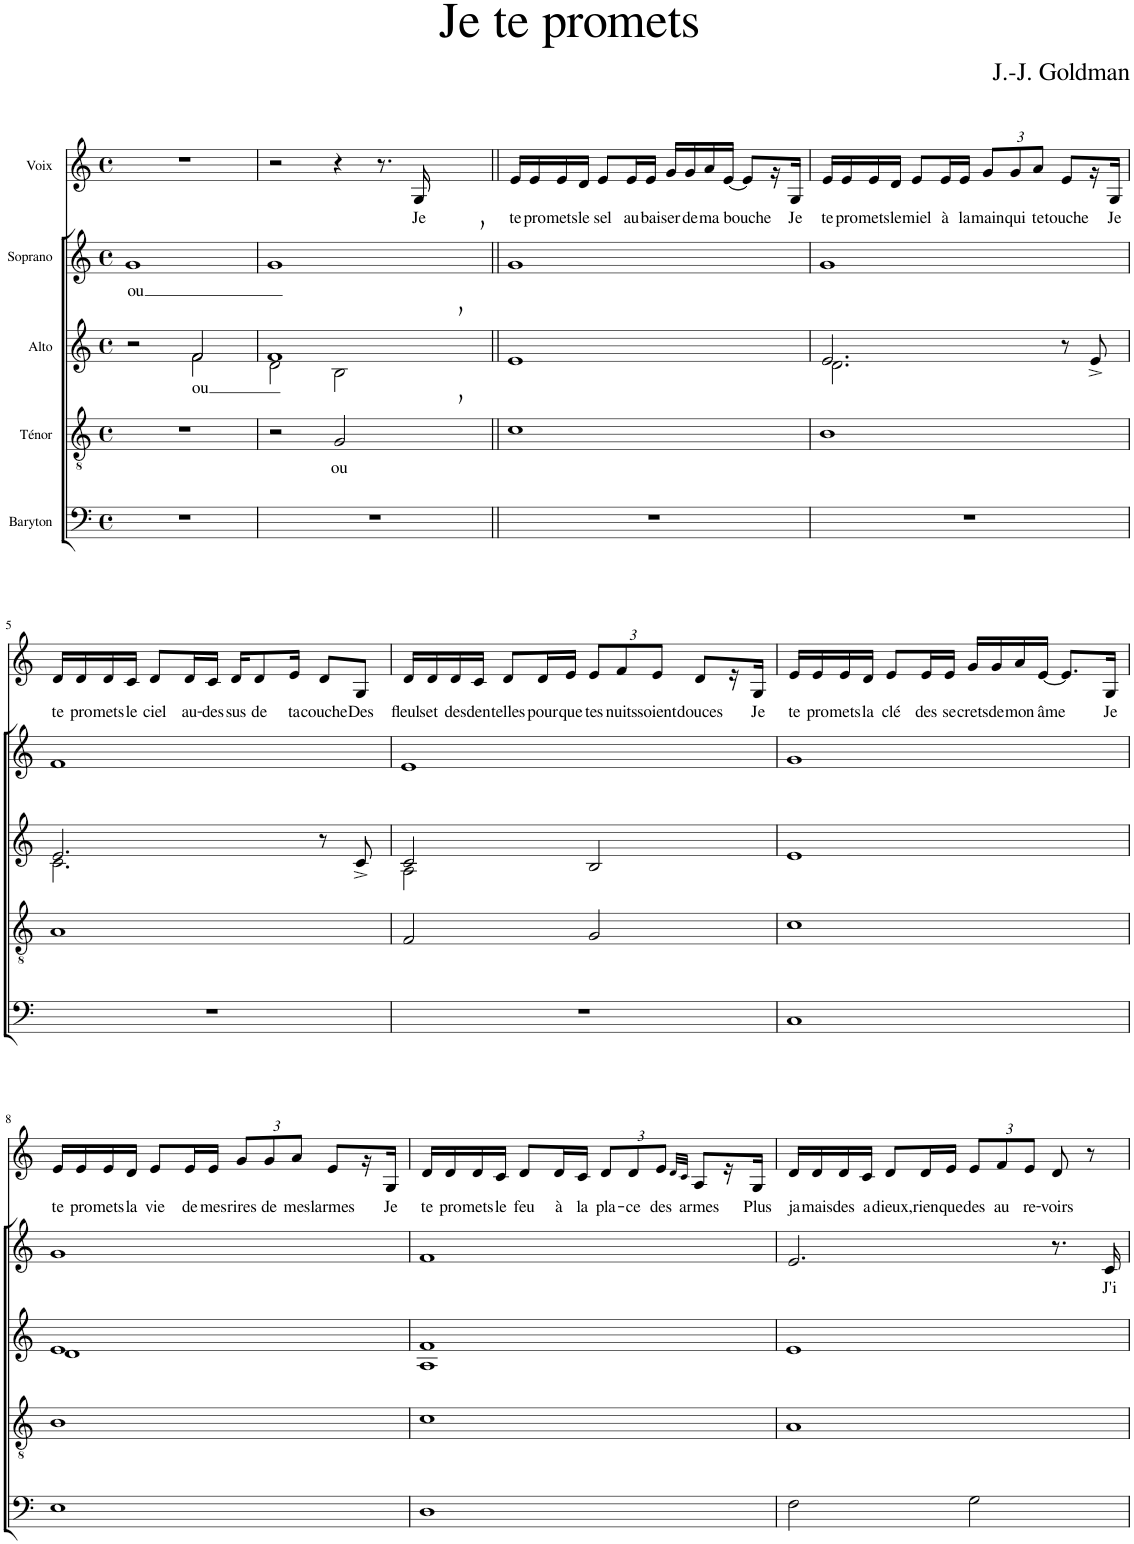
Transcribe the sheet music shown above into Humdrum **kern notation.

**kern	**kern	**text	**kern	**text	**kern	**text	**kern	**text
*part5	*part4	*part4	*part3	*part3	*part2	*part2	*part1	*part1
*staff5	*staff4	*staff4	*staff3	*staff3	*staff2	*staff2	*staff1	*staff1
*I"Baryton	*I"Ténor	*	*I"Alto	*	*I"Soprano	*	*I"Voix	*
*clefF4	*clefGv2	*	*clefG2	*	*clefG2	*	*clefG2	*
*k[]	*k[]	*	*k[]	*	*k[]	*	*k[]	*
*M4/4	*M4/4	*	*M4/4	*	*M4/4	*	*M4/4	*
*met(c)	*met(c)	*	*met(c)	*	*met(c)	*	*met(c)	*
=1	=1	=1	=1	=1	=1	=1	=1	=1
*	*	*	*^	*	*	*	*	*
!	!	!	!	!	!	!	!LO:LY:b	!	!
1r	1r	.	2r	2ryy	.	1g	ou	1r	.
!	!	!	!	!	!LO:LY:b	!	!	!	!
.	.	.	2f/	2f\	ou	.	.	.	.
=2	=2	=2	=2	=2	=2	=2	=2	=2	=2
1r	2r	.	1f,	2d\	.	1g,	.	2r	.
!	!	!LO:LY:b	!	!	!	!	!	!	!
.	2G,/	ou	.	2B\	.	.	.	4r	.
.	.	.	.	.	.	.	.	8.r	.
!	!	!	!	!	!	!	!	!	!LO:LY:b
.	.	.	.	.	.	.	.	16G/	Je
*	*	*	*v	*v	*	*	*	*	*
=3||	=3||	=3||	=3||	=3||	=3||	=3||	=3||	=3||
!	!	!	!	!	!	!	!	!LO:LY:b
1r	1c	.	1e	.	1g	.	16e/LL	te
!	!	!	!	!	!	!	!	!LO:LY:b
.	.	.	.	.	.	.	16e/	pro-
!	!	!	!	!	!	!	!	!LO:LY:b
.	.	.	.	.	.	.	16e/	-mets
!	!	!	!	!	!	!	!	!LO:LY:b
.	.	.	.	.	.	.	16d/JJ	le
!	!	!	!	!	!	!	!	!LO:LY:b
.	.	.	.	.	.	.	8e/L	sel
!	!	!	!	!	!	!	!	!LO:LY:b
.	.	.	.	.	.	.	16e/L	au
!	!	!	!	!	!	!	!	!LO:LY:b
.	.	.	.	.	.	.	16e/JJ	bai-
!	!	!	!	!	!	!	!	!LO:LY:b
.	.	.	.	.	.	.	16g/LL	-ser
!	!	!	!	!	!	!	!	!LO:LY:b
.	.	.	.	.	.	.	16g/	de
!	!	!	!	!	!	!	!	!LO:LY:b
.	.	.	.	.	.	.	16a/	ma
!	!	!	!	!	!	!	!	!LO:LY:b
.	.	.	.	.	.	.	[16e/JJ	bouche
.	.	.	.	.	.	.	8e/L]	.
.	.	.	.	.	.	.	16r	.
!	!	!	!	!	!	!	!	!LO:LY:b
.	.	.	.	.	.	.	16G/JJ	Je
=4	=4	=4	=4	=4	=4	=4	=4	=4
*	*	*	*^	*	*	*	*	*
!	!	!	!	!	!	!	!	!	!LO:LY:b
1r	1B	.	2.e/	2.d\	.	1g	.	16e/LL	te
!	!	!	!	!	!	!	!	!	!LO:LY:b
.	.	.	.	.	.	.	.	16e/	pro-
!	!	!	!	!	!	!	!	!	!LO:LY:b
.	.	.	.	.	.	.	.	16e/	-mets
!	!	!	!	!	!	!	!	!	!LO:LY:b
.	.	.	.	.	.	.	.	16d/JJ	le
!	!	!	!	!	!	!	!	!	!LO:LY:b
.	.	.	.	.	.	.	.	8e/L	miel
!	!	!	!	!	!	!	!	!	!LO:LY:b
.	.	.	.	.	.	.	.	16e/L	à
!	!	!	!	!	!	!	!	!	!LO:LY:b
.	.	.	.	.	.	.	.	16e/JJ	la
*	*	*	*	*	*	*	*	*Xbrackettup	*
!	!	!	!	!	!	!	!	!	!LO:LY:b
.	.	.	.	.	.	.	.	12g/L	main
!	!	!	!	!	!	!	!	!	!LO:LY:b
.	.	.	.	.	.	.	.	12g/	qui
!	!	!	!	!	!	!	!	!	!LO:LY:b
.	.	.	.	.	.	.	.	12a/J	te
!	!	!	!	!	!	!	!	!	!LO:LY:b
.	.	.	8r	4ryy	.	.	.	8e/L	touche
.	.	.	8e^/	.	.	.	.	16r	.
!	!	!	!	!	!	!	!	!	!LO:LY:b
.	.	.	.	.	.	.	.	16G/JJ	Je
!!LO:LB:g=z
=5	=5	=5	=5	=5	=5	=5	=5	=5	=5
!	!	!	!	!	!	!	!	!	!LO:LY:b
1r	1A	.	2.e/	2.c\	.	1f	.	16d/LL	te
!	!	!	!	!	!	!	!	!	!LO:LY:b
.	.	.	.	.	.	.	.	16d/	pro-
!	!	!	!	!	!	!	!	!	!LO:LY:b
.	.	.	.	.	.	.	.	16d/	-mets
!	!	!	!	!	!	!	!	!	!LO:LY:b
.	.	.	.	.	.	.	.	16c/JJ	le
!	!	!	!	!	!	!	!	!	!LO:LY:b
.	.	.	.	.	.	.	.	8d/L	ciel
!	!	!	!	!	!	!	!	!	!LO:LY:b
.	.	.	.	.	.	.	.	16d/L	au-
!	!	!	!	!	!	!	!	!	!LO:LY:b
.	.	.	.	.	.	.	.	16c/JJ	-des-
!	!	!	!	!	!	!	!	!	!LO:LY:b
.	.	.	.	.	.	.	.	16d/KL	-sus
!	!	!	!	!	!	!	!	!	!LO:LY:b
.	.	.	.	.	.	.	.	8d/	de
!	!	!	!	!	!	!	!	!	!LO:LY:b
.	.	.	.	.	.	.	.	16e/Jk	ta
!	!	!	!	!	!	!	!	!	!LO:LY:b
.	.	.	8r	4ryy	.	.	.	8d/L	couche
!	!	!	!	!	!	!	!	!	!LO:LY:b
.	.	.	8c^/	.	.	.	.	8G/J	Des
=6	=6	=6	=6	=6	=6	=6	=6	=6	=6
!	!	!	!	!	!	!	!	!	!LO:LY:b
1r	2F/	.	2c/	2A\	.	1e	.	16d/LL	fleuls
!	!	!	!	!	!	!	!	!	!LO:LY:b
.	.	.	.	.	.	.	.	16d/	et
!	!	!	!	!	!	!	!	!	!LO:LY:b
.	.	.	.	.	.	.	.	16d/	des
!	!	!	!	!	!	!	!	!	!LO:LY:b
.	.	.	.	.	.	.	.	16c/JJ	den-
!	!	!	!	!	!	!	!	!	!LO:LY:b
.	.	.	.	.	.	.	.	8d/L	-telles
!	!	!	!	!	!	!	!	!	!LO:LY:b
.	.	.	.	.	.	.	.	16d/L	pour
!	!	!	!	!	!	!	!	!	!LO:LY:b
.	.	.	.	.	.	.	.	16e/JJ	que
!	!	!	!	!	!	!	!	!	!LO:LY:b
.	2G/	.	2B/	2ryy	.	.	.	12e/L	tes
!	!	!	!	!	!	!	!	!	!LO:LY:b
.	.	.	.	.	.	.	.	12f/	nuits
!	!	!	!	!	!	!	!	!	!LO:LY:b
.	.	.	.	.	.	.	.	12e/J	soient
!	!	!	!	!	!	!	!	!	!LO:LY:b
.	.	.	.	.	.	.	.	8d/L	douces
.	.	.	.	.	.	.	.	16r	.
!	!	!	!	!	!	!	!	!	!LO:LY:b
.	.	.	.	.	.	.	.	16G/JJ	Je
*	*	*	*v	*v	*	*	*	*	*
=7	=7	=7	=7	=7	=7	=7	=7	=7
!	!	!	!	!	!	!	!	!LO:LY:b
1C	1c	.	1e	.	1g	.	16e/LL	te
!	!	!	!	!	!	!	!	!LO:LY:b
.	.	.	.	.	.	.	16e/	pro-
!	!	!	!	!	!	!	!	!LO:LY:b
.	.	.	.	.	.	.	16e/	-mets
!	!	!	!	!	!	!	!	!LO:LY:b
.	.	.	.	.	.	.	16d/JJ	la
!	!	!	!	!	!	!	!	!LO:LY:b
.	.	.	.	.	.	.	8e/L	clé
!	!	!	!	!	!	!	!	!LO:LY:b
.	.	.	.	.	.	.	16e/L	des
!	!	!	!	!	!	!	!	!LO:LY:b
.	.	.	.	.	.	.	16e/JJ	se-
!	!	!	!	!	!	!	!	!LO:LY:b
.	.	.	.	.	.	.	16g/LL	-crets
!	!	!	!	!	!	!	!	!LO:LY:b
.	.	.	.	.	.	.	16g/	de
!	!	!	!	!	!	!	!	!LO:LY:b
.	.	.	.	.	.	.	16a/	mon
!	!	!	!	!	!	!	!	!LO:LY:b
.	.	.	.	.	.	.	[16e/JJ	âme
.	.	.	.	.	.	.	8.e/L]	.
!	!	!	!	!	!	!	!	!LO:LY:b
.	.	.	.	.	.	.	16G/Jk	Je
!!LO:LB:g=z
=8	=8	=8	=8	=8	=8	=8	=8	=8
*	*	*	*^	*	*	*	*	*
!	!	!	!	!	!	!	!	!	!LO:LY:b
1E	1B	.	1e	1d	.	1g	.	16e/LL	te
!	!	!	!	!	!	!	!	!	!LO:LY:b
.	.	.	.	.	.	.	.	16e/	pro-
!	!	!	!	!	!	!	!	!	!LO:LY:b
.	.	.	.	.	.	.	.	16e/	-mets
!	!	!	!	!	!	!	!	!	!LO:LY:b
.	.	.	.	.	.	.	.	16d/JJ	la
!	!	!	!	!	!	!	!	!	!LO:LY:b
.	.	.	.	.	.	.	.	8e/L	vie
!	!	!	!	!	!	!	!	!	!LO:LY:b
.	.	.	.	.	.	.	.	16e/L	de
!	!	!	!	!	!	!	!	!	!LO:LY:b
.	.	.	.	.	.	.	.	16e/JJ	mes
!	!	!	!	!	!	!	!	!	!LO:LY:b
.	.	.	.	.	.	.	.	12g/L	rires
!	!	!	!	!	!	!	!	!	!LO:LY:b
.	.	.	.	.	.	.	.	12g/	de
!	!	!	!	!	!	!	!	!	!LO:LY:b
.	.	.	.	.	.	.	.	12a/J	mes
!	!	!	!	!	!	!	!	!	!LO:LY:b
.	.	.	.	.	.	.	.	8e/L	larmes
.	.	.	.	.	.	.	.	16r	.
!	!	!	!	!	!	!	!	!	!LO:LY:b
.	.	.	.	.	.	.	.	16G/JJ	Je
=9	=9	=9	=9	=9	=9	=9	=9	=9	=9
!	!	!	!	!	!	!	!	!	!LO:LY:b
1D	1c	.	1f	1A	.	1f	.	16d/LL	te
!	!	!	!	!	!	!	!	!	!LO:LY:b
.	.	.	.	.	.	.	.	16d/	pro-
!	!	!	!	!	!	!	!	!	!LO:LY:b
.	.	.	.	.	.	.	.	16d/	-mets
!	!	!	!	!	!	!	!	!	!LO:LY:b
.	.	.	.	.	.	.	.	16c/JJ	le
!	!	!	!	!	!	!	!	!	!LO:LY:b
.	.	.	.	.	.	.	.	8d/L	feu
!	!	!	!	!	!	!	!	!	!LO:LY:b
.	.	.	.	.	.	.	.	16d/L	à
!	!	!	!	!	!	!	!	!	!LO:LY:b
.	.	.	.	.	.	.	.	16c/JJ	la
!	!	!	!	!	!	!	!	!	!LO:LY:b
.	.	.	.	.	.	.	.	12d/L	pla-
!	!	!	!	!	!	!	!	!	!LO:LY:b
.	.	.	.	.	.	.	.	12d/	-ce
!	!	!	!	!	!	!	!	!	!LO:LY:b
.	.	.	.	.	.	.	.	12e/J	des
.	.	.	.	.	.	.	.	32qd/LLL	.
.	.	.	.	.	.	.	.	32qc/JJJ	.
!	!	!	!	!	!	!	!	!	!LO:LY:b
.	.	.	.	.	.	.	.	8A/L	armes
.	.	.	.	.	.	.	.	16r	.
!	!	!	!	!	!	!	!	!	!LO:LY:b
.	.	.	.	.	.	.	.	16G/JJ	Plus
*	*	*	*v	*v	*	*	*	*	*
=10	=10	=10	=10	=10	=10	=10	=10	=10
!	!	!	!	!	!	!	!	!LO:LY:b
2F\	1A	.	1e	.	2.e/	.	16d/LL	ja-
!	!	!	!	!	!	!	!	!LO:LY:b
.	.	.	.	.	.	.	16d/	-mais
!	!	!	!	!	!	!	!	!LO:LY:b
.	.	.	.	.	.	.	16d/	des
!	!	!	!	!	!	!	!	!LO:LY:b
.	.	.	.	.	.	.	16c/JJ	a-
!	!	!	!	!	!	!	!	!LO:LY:b
.	.	.	.	.	.	.	8d/L	-dieux,
!	!	!	!	!	!	!	!	!LO:LY:b
.	.	.	.	.	.	.	16d/L	rien
!	!	!	!	!	!	!	!	!LO:LY:b
.	.	.	.	.	.	.	16e/JJ	que
!	!	!	!	!	!	!	!	!LO:LY:b
2G\	.	.	.	.	.	.	12e/L	des
!	!	!	!	!	!	!	!	!LO:LY:b
.	.	.	.	.	.	.	12f/	au
!	!	!	!	!	!	!	!	!LO:LY:b
.	.	.	.	.	.	.	12e/J	re-
!	!	!	!	!	!	!	!	!LO:LY:b
.	.	.	.	.	8.r	.	8d/	-voirs
.	.	.	.	.	.	.	8r	.
!	!	!	!	!	!	!LO:LY:b	!	!
.	.	.	.	.	16c/	J'i	.	.
=	=	=	=	=	=	=	=	=
*-	*-	*-	*-	*-	*-	*-	*-	*-
